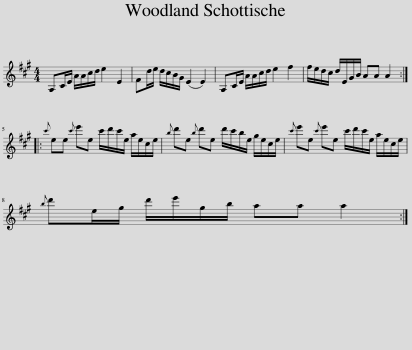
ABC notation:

X:1
L:1/8
M:4/4
I:linebreak $
K:A
V:1 treble
V:1
 A,C/E/ A/A/c/d/ e2 E2 | Fd/e/ d/c/B/G/ (E2 E2) | A,C/E/ A/A/c/d/ e2 f2 | f/e/d/c/ d/E/G/B/ AA A2 ::${c'} ee{c'} e'e c'/d'/c'/e/ a/e/c/e/ | %5
{b} d'e{b} d'e d'/c'/b/e/ g/e/c/e/ |{c'} e'e{c'} e'e c'/d'/c'/e/ a/e/c/e/ |${b} d'e/g/ d'/e'/g/b/ aa a2 :| %8
